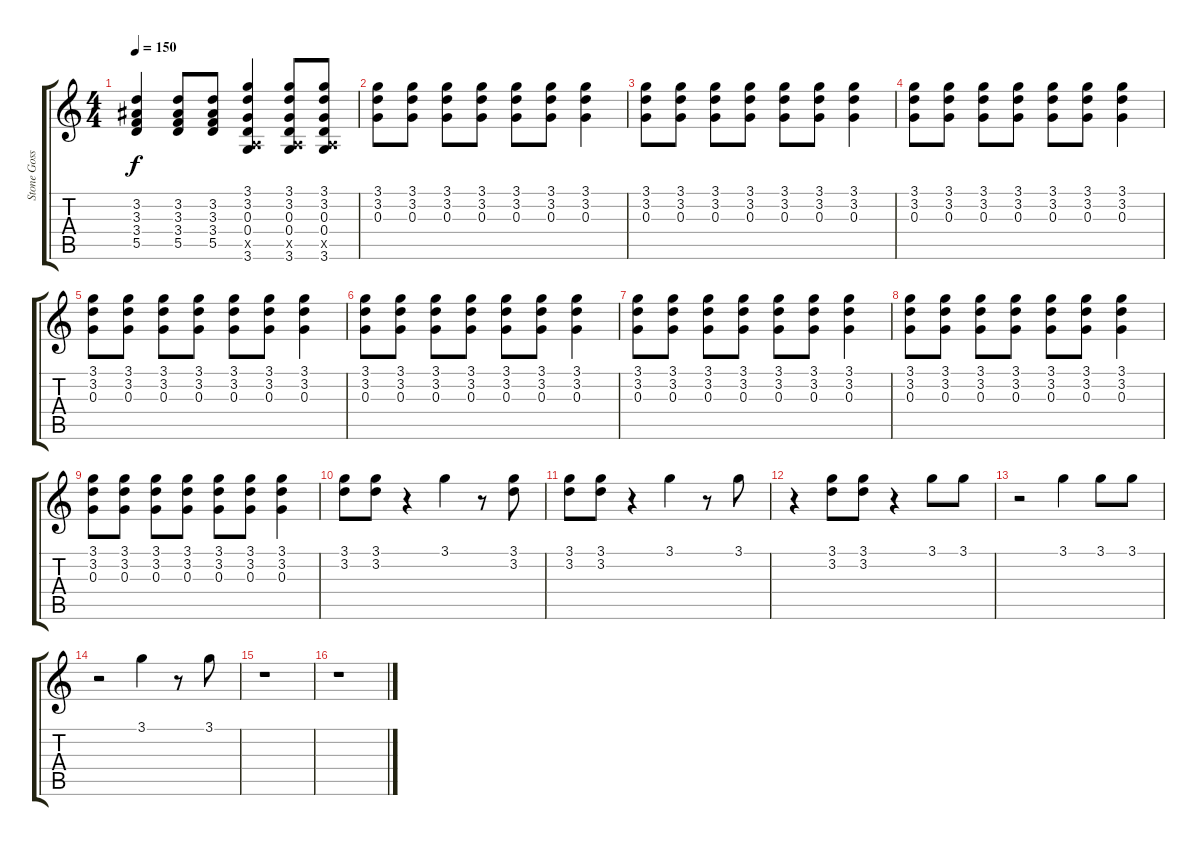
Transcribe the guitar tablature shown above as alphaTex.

\track ("Stone Gossard" "Stone Goss") {instrument distortionguitar}
\staff {score tabs}
\tuning (E4 B3 G3 D3 A2 E2) {hide}
\ts (4 4)
\tempo 150
\clef g2
\ks c
(3.2 3.3 3.4 5.5).4{dy f} (3.2 3.3 3.4 5.5).8 (3.2 3.3 3.4 5.5).8 (3.1 3.2 0.3 0.4 0.5{x} 3.6).4 (3.1 3.2 0.3 0.4 0.5{x} 3.6).8 (3.1 3.2 0.3 0.4 0.5{x} 3.6).8 |
(3.1 3.2 0.3).8 (3.1 3.2 0.3).8 (3.1 3.2 0.3).8 (3.1 3.2 0.3).8 (3.1 3.2 0.3).8 (3.1 3.2 0.3).8 (3.1 3.2 0.3).4 |
(3.1 3.2 0.3).8 (3.1 3.2 0.3).8 (3.1 3.2 0.3).8 (3.1 3.2 0.3).8 (3.1 3.2 0.3).8 (3.1 3.2 0.3).8 (3.1 3.2 0.3).4 |
(3.1 3.2 0.3).8 (3.1 3.2 0.3).8 (3.1 3.2 0.3).8 (3.1 3.2 0.3).8 (3.1 3.2 0.3).8 (3.1 3.2 0.3).8 (3.1 3.2 0.3).4 |
(3.1 3.2 0.3).8 (3.1 3.2 0.3).8 (3.1 3.2 0.3).8 (3.1 3.2 0.3).8 (3.1 3.2 0.3).8 (3.1 3.2 0.3).8 (3.1 3.2 0.3).4 |
(3.1 3.2 0.3).8 (3.1 3.2 0.3).8 (3.1 3.2 0.3).8 (3.1 3.2 0.3).8 (3.1 3.2 0.3).8 (3.1 3.2 0.3).8 (3.1 3.2 0.3).4 |
(3.1 3.2 0.3).8 (3.1 3.2 0.3).8 (3.1 3.2 0.3).8 (3.1 3.2 0.3).8 (3.1 3.2 0.3).8 (3.1 3.2 0.3).8 (3.1 3.2 0.3).4 |
(3.1 3.2 0.3).8 (3.1 3.2 0.3).8 (3.1 3.2 0.3).8 (3.1 3.2 0.3).8 (3.1 3.2 0.3).8 (3.1 3.2 0.3).8 (3.1 3.2 0.3).4 |
(3.1 3.2 0.3).8 (3.1 3.2 0.3).8 (3.1 3.2 0.3).8 (3.1 3.2 0.3).8 (3.1 3.2 0.3).8 (3.1 3.2 0.3).8 (3.1 3.2 0.3).4 |
(3.1 3.2).8 (3.1 3.2).8 r.4 3.1.4 r.8 (3.1 3.2).8 |
(3.1 3.2).8 (3.1 3.2).8 r.4 3.1.4 r.8 3.1.8 |
r.4 (3.1 3.2).8 (3.1 3.2).8 r.4 3.1.8 3.1.8 |
r.2 3.1.4 3.1.8 3.1.8 |
r.2 3.1.4 r.8 3.1.8 |
r.1 |
r.1
